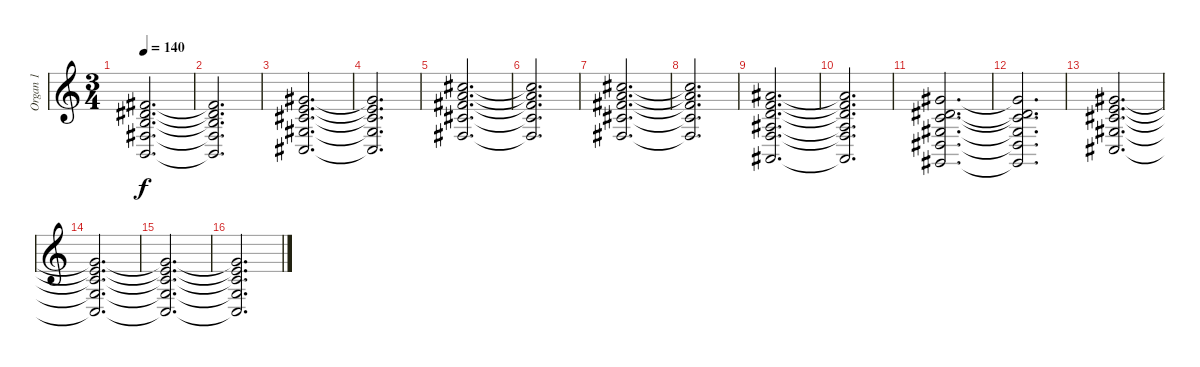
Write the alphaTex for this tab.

\track ("Organ 1" "Organ 1") {instrument churchorgan}
\staff {score}
\tuning (E4 B3 G3 D3 A2 E2) {hide}
\ts (3 4)
\tempo 140
\clef g2
\ks c
(2.1 4.2 4.3 4.4 2.5).2{d dy f} |
(2.1{t} 4.2{t} 4.3{t} 4.4{t} 2.5{t}).2{d} |
(4.1 5.2 6.3 6.4 4.5).2{d} |
(4.1{t} 5.2{t} 6.3{t} 6.4{t} 4.5{t}).2{d} |
(9.1 10.2 11.3 11.4 9.5).2{d} |
(9.1{t} 10.2{t} 11.3{t} 11.4{t} 9.5{t}).2{d} |
(9.1 10.2 11.3 11.4 9.5).2{d} |
(9.1{t} 10.2{t} 11.3{t} 11.4{t} 9.5{t}).2{d} |
(6.1 6.2 7.3 8.4 8.5 6.6).2{d} |
(6.1{t} 6.2{t} 7.3{t} 8.4{t} 8.5{t} 6.6{t}).2{d} |
(4.1 4.2 5.3 6.4 6.5 4.6).2{d} |
(4.1{t} 4.2{t} 5.3{t} 6.4{t} 6.5{t} 4.6{t}).2{d} |
(4.1 5.2 6.3 6.4 4.5).2{d} |
(4.1{t} 5.2{t} 6.3{t} 6.4{t} 4.5{t}).2{d} |
(4.1{t} 5.2{t} 6.3{t} 6.4{t} 4.5{t}).2{d} |
(4.1{t} 5.2{t} 6.3{t} 6.4{t} 4.5{t}).2{d}
